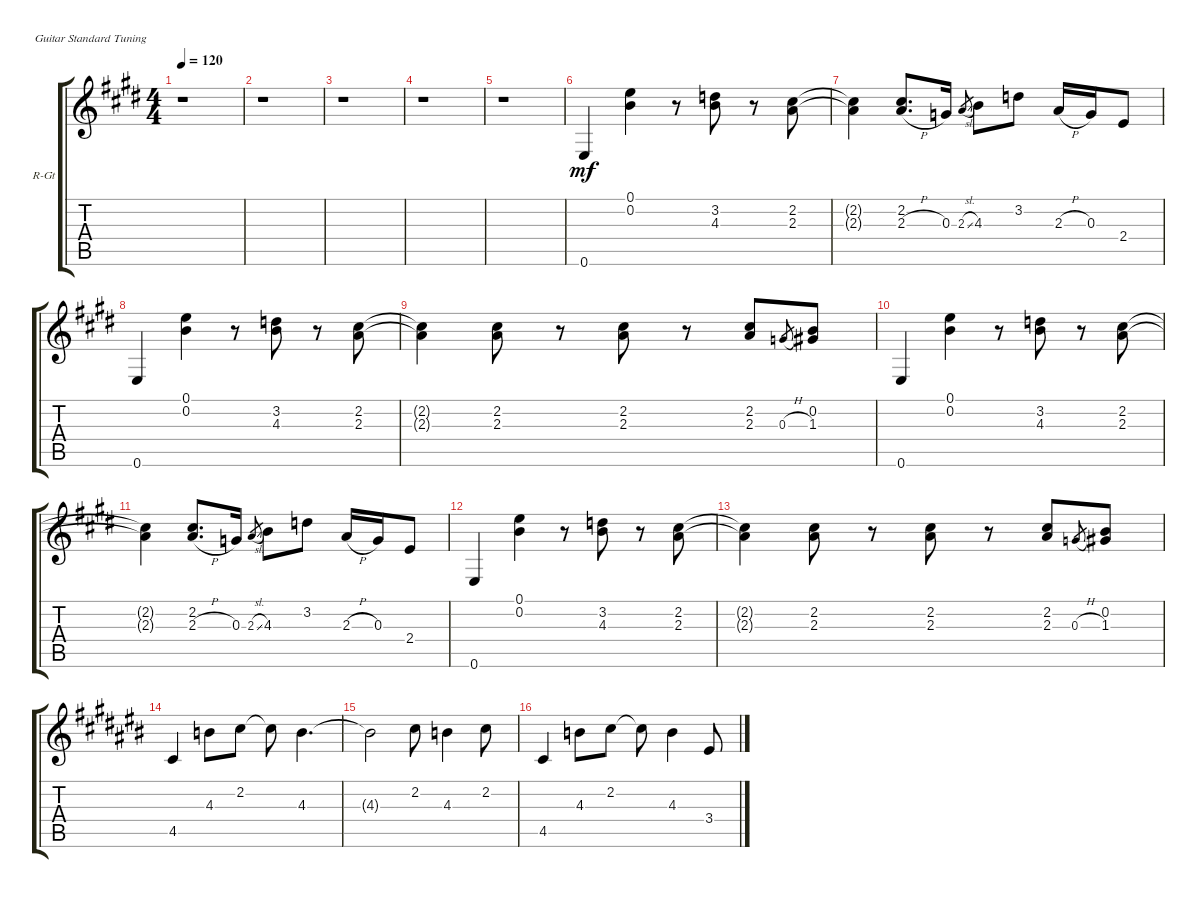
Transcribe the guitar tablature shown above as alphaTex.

\defaultSystemsLayout 4
\bracketExtendMode groupsimilarinstruments
\firstSystemTrackNameOrientation horizontal
\otherSystemsTrackNameOrientation horizontal
\track ("Rythm Guitar" "R-Gt") {instrument distortionguitar}
\staff {score tabs}
\tuning (E4 B3 G3 D3 A2 E2)
\ts (4 4)
\tempo 120
\clef g2
\ks e
r.1{dy mf} |
r.1 |
r.1 |
r.1 |
r.1 |
0.6.4 (0.2 0.1).4 r.8 (3.2 4.3).8 r.8 (2.3 2.2).8 |
(2.2{t} 2.3{t}).4 (2.2 2.3{h}).8{d} 0.3.16 2.3{sl}.8{gr} 4.3.8 3.2.8 2.3{h}.16 0.3.16 2.4.8 |
0.6.4 (0.2 0.1).4 r.8 (3.2 4.3).8 r.8 (2.3 2.2).8 |
(2.2{t} 2.3{t}).4 (2.2 2.3).8 r.8 (2.3 2.2).8 r.8 (2.2 2.3).8 0.3{h}.8{gr} (1.3 0.2).8 |
0.6.4 (0.2 0.1).4 r.8 (3.2 4.3).8 r.8 (2.3 2.2).8 |
(2.2{t} 2.3{t}).4 (2.2 2.3{h}).8{d} 0.3.16 2.3{sl}.8{gr} 4.3.8 3.2.8 2.3{h}.16 0.3.16 2.4.8 |
0.6.4 (0.2 0.1).4 r.8 (3.2 4.3).8 r.8 (2.3 2.2).8 |
(2.2{t} 2.3{t}).4 (2.2 2.3).8 r.8 (2.3 2.2).8 r.8 (2.2 2.3).8 0.3{h}.8{gr} (1.3 0.2).8 |
\ks c#
4.5.4 4.3.8 2.2.8 2.2{t}.8 4.3.4{d} |
4.3{t}.2 2.2.8 4.3.4 2.2.8 |
4.5.4 4.3.8 2.2.8 2.2{t}.8 4.3.4 3.4.8
